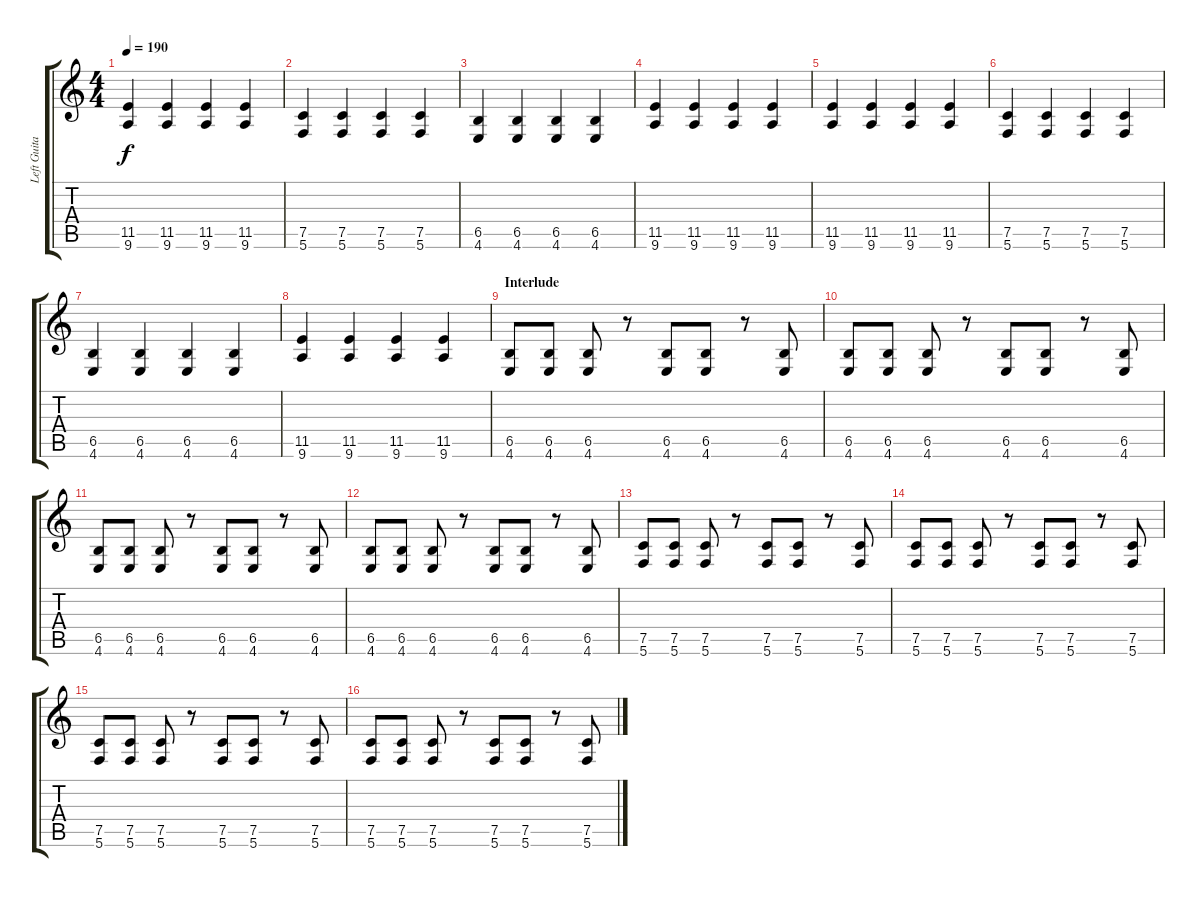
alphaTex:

\track ("Left Guitar" "Left Guita") {instrument distortionguitar}
\staff {score tabs}
\tuning (C4 G3 Eb3 Bb2 F2 C2) {hide}
\ts (4 4)
\tempo 190
\clef g2
\ks c
(11.5 9.6).4{dy f} (11.5 9.6).4 (11.5 9.6).4 (11.5 9.6).4 |
(7.5 5.6).4 (7.5 5.6).4 (7.5 5.6).4 (7.5 5.6).4 |
(6.5 4.6).4 (6.5 4.6).4 (6.5 4.6).4 (6.5 4.6).4 |
(11.5 9.6).4 (11.5 9.6).4 (11.5 9.6).4 (11.5 9.6).4 |
(11.5 9.6).4 (11.5 9.6).4 (11.5 9.6).4 (11.5 9.6).4 |
(7.5 5.6).4 (7.5 5.6).4 (7.5 5.6).4 (7.5 5.6).4 |
(6.5 4.6).4 (6.5 4.6).4 (6.5 4.6).4 (6.5 4.6).4 |
(11.5 9.6).4 (11.5 9.6).4 (11.5 9.6).4 (11.5 9.6).4 |
\section ("" "Interlude")
(6.5 4.6).8 (6.5 4.6).8 (6.5 4.6).8 r.8 (6.5 4.6).8 (6.5 4.6).8 r.8 (6.5 4.6).8 |
(6.5 4.6).8 (6.5 4.6).8 (6.5 4.6).8 r.8 (6.5 4.6).8 (6.5 4.6).8 r.8 (6.5 4.6).8 |
(6.5 4.6).8 (6.5 4.6).8 (6.5 4.6).8 r.8 (6.5 4.6).8 (6.5 4.6).8 r.8 (6.5 4.6).8 |
(6.5 4.6).8 (6.5 4.6).8 (6.5 4.6).8 r.8 (6.5 4.6).8 (6.5 4.6).8 r.8 (6.5 4.6).8 |
(7.5 5.6).8 (7.5 5.6).8 (7.5 5.6).8 r.8 (7.5 5.6).8 (7.5 5.6).8 r.8 (7.5 5.6).8 |
(7.5 5.6).8 (7.5 5.6).8 (7.5 5.6).8 r.8 (7.5 5.6).8 (7.5 5.6).8 r.8 (7.5 5.6).8 |
(7.5 5.6).8 (7.5 5.6).8 (7.5 5.6).8 r.8 (7.5 5.6).8 (7.5 5.6).8 r.8 (7.5 5.6).8 |
(7.5 5.6).8 (7.5 5.6).8 (7.5 5.6).8 r.8 (7.5 5.6).8 (7.5 5.6).8 r.8 (7.5 5.6).8
